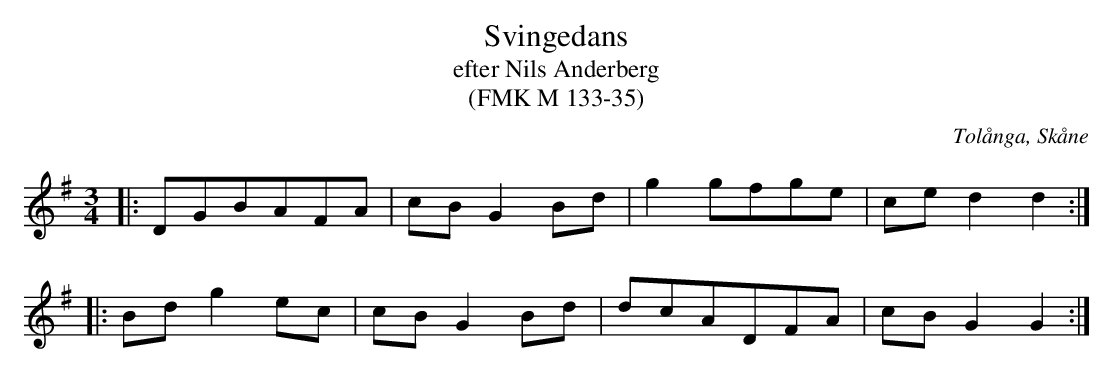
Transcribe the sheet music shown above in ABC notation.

X:1
T:Svingedans
T:efter Nils Anderberg
T:(FMK M 133-35)
O:Tolånga, Skåne
M:3/4
L:1/8
Q:108
K:G
|: DGBAFA | cB G2 Bd | g2 gfge | ce d2 d2 :|
|: Bd g2 ec | cB G2 Bd | dcADFA | cB G2 G2 :|
